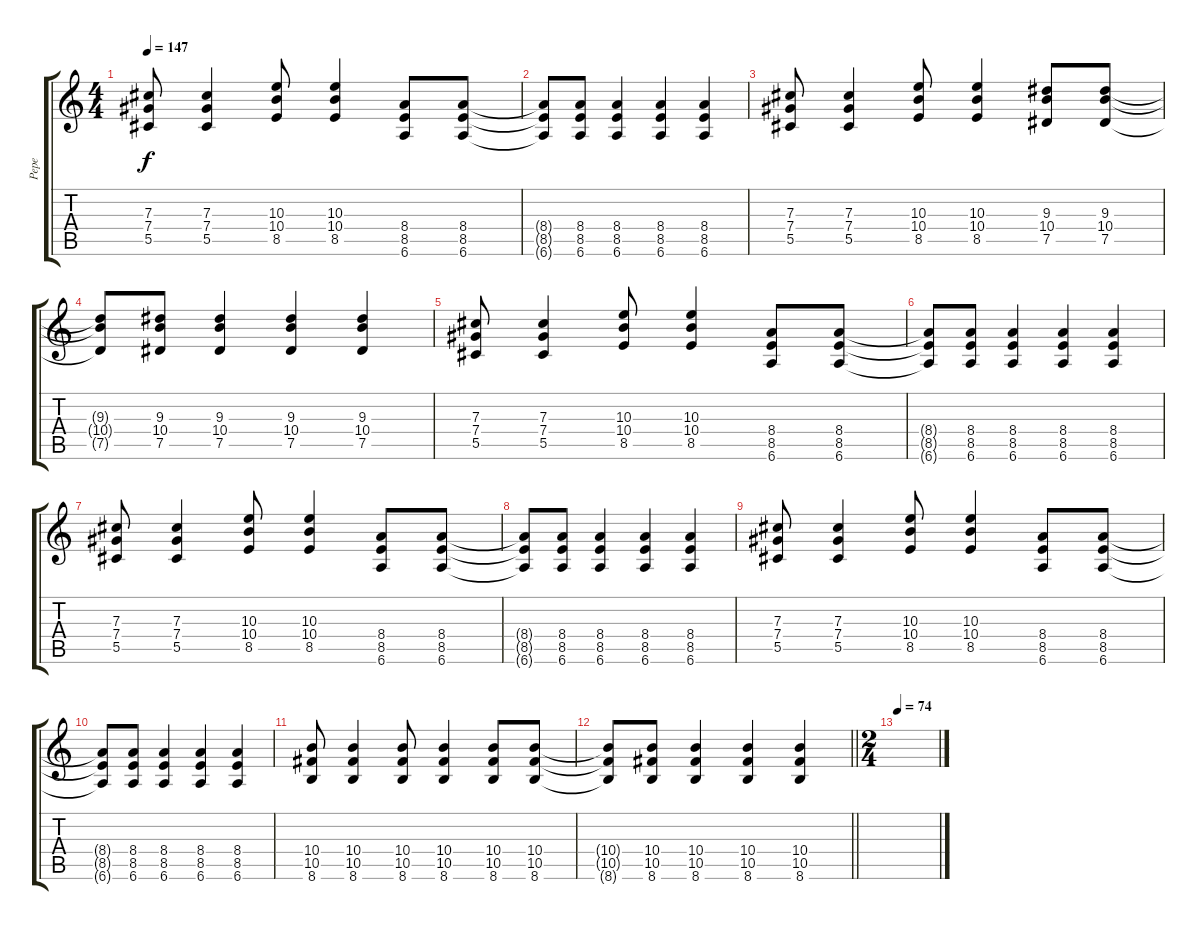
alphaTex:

\track ("Pepe" "Pepe") {solo instrument distortionguitar}
\staff {score tabs}
\tuning (Eb4 Bb3 Gb3 Db3 Ab2 Eb2) {hide}
\ts (4 4)
\tempo 147
\clef g2
\ks c
(7.3 7.4 5.5).8{dy f} (7.3 7.4 5.5).4 (10.3 10.4 8.5).8 (10.3 10.4 8.5).4 (8.4 8.5 6.6).8 (8.4 8.5 6.6).8 |
(8.4{t} 8.5{t} 6.6{t}).8 (8.4 8.5 6.6).8 (8.4 8.5 6.6).4 (8.4 8.5 6.6).4 (8.4 8.5 6.6).4 |
(7.3 7.4 5.5).8 (7.3 7.4 5.5).4 (10.3 10.4 8.5).8 (10.3 10.4 8.5).4 (9.3 10.4 7.5).8 (9.3 10.4 7.5).8 |
(9.3{t} 10.4{t} 7.5{t}).8 (9.3 10.4 7.5).8 (9.3 10.4 7.5).4 (9.3 10.4 7.5).4 (9.3 10.4 7.5).4 |
(7.3 7.4 5.5).8 (7.3 7.4 5.5).4 (10.3 10.4 8.5).8 (10.3 10.4 8.5).4 (8.4 8.5 6.6).8 (8.4 8.5 6.6).8 |
(8.4{t} 8.5{t} 6.6{t}).8 (8.4 8.5 6.6).8 (8.4 8.5 6.6).4 (8.4 8.5 6.6).4 (8.4 8.5 6.6).4 |
(7.3 7.4 5.5).8 (7.3 7.4 5.5).4 (10.3 10.4 8.5).8 (10.3 10.4 8.5).4 (8.4 8.5 6.6).8 (8.4 8.5 6.6).8 |
(8.4{t} 8.5{t} 6.6{t}).8 (8.4 8.5 6.6).8 (8.4 8.5 6.6).4 (8.4 8.5 6.6).4 (8.4 8.5 6.6).4 |
(7.3 7.4 5.5).8 (7.3 7.4 5.5).4 (10.3 10.4 8.5).8 (10.3 10.4 8.5).4 (8.4 8.5 6.6).8 (8.4 8.5 6.6).8 |
(8.4{t} 8.5{t} 6.6{t}).8 (8.4 8.5 6.6).8 (8.4 8.5 6.6).4 (8.4 8.5 6.6).4 (8.4 8.5 6.6).4 |
(10.4 10.5 8.6).8 (10.4 10.5 8.6).4 (10.4 10.5 8.6).8 (10.4 10.5 8.6).4 (10.4 10.5 8.6).8 (10.4 10.5 8.6).8 |
\barLineRight lightlight
(10.4{t} 10.5{t} 8.6{t}).8 (10.4 10.5 8.6).8 (10.4 10.5 8.6).4 (10.4 10.5 8.6).4 (10.4 10.5 8.6).4 |
\ts (2 4)
\tempo 74
